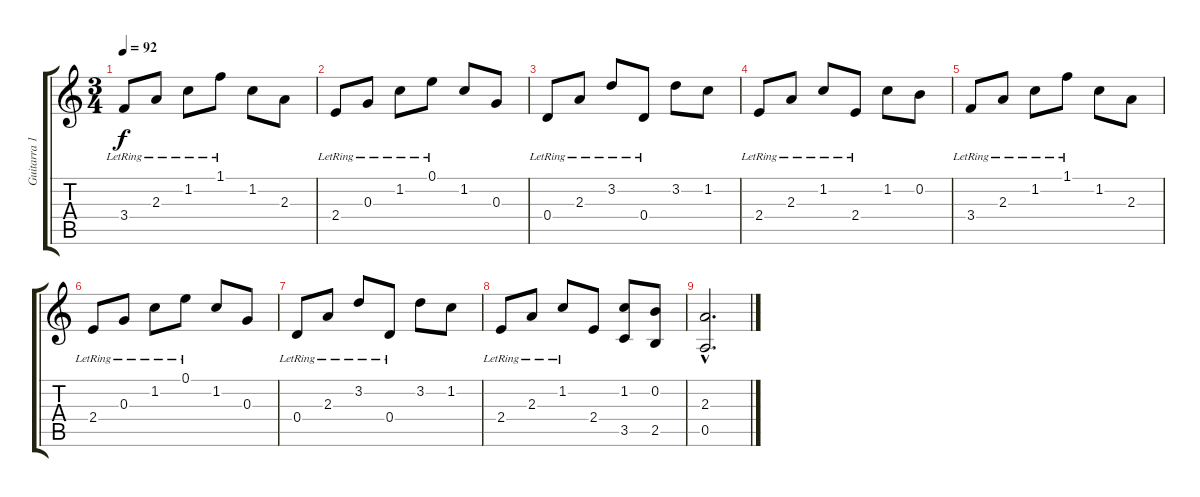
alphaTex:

\track ("Guitarra 1" "Guitarra 1") {instrument acousticguitarsteel}
\staff {score tabs}
\tuning (E4 B3 G3 D3 A2 E2) {hide}
\ts (3 4)
\tempo 92
\clef g2
\ks c
3.4{lr}.8{dy f volume 12} 2.3{lr}.8 1.2{lr}.8 1.1{lr}.8 1.2.8 2.3.8 |
2.4{lr}.8 0.3{lr}.8 1.2{lr}.8 0.1{lr}.8 1.2.8 0.3.8 |
0.4{lr}.8 2.3{lr}.8 3.2{lr}.8 0.4{lr}.8 3.2.8 1.2.8 |
2.4{lr}.8 2.3{lr}.8 1.2{lr}.8 2.4{lr}.8 1.2.8 0.2.8 |
3.4{lr}.8{volume 12} 2.3{lr}.8 1.2{lr}.8 1.1{lr}.8 1.2.8 2.3.8 |
2.4{lr}.8 0.3{lr}.8 1.2{lr}.8 0.1{lr}.8 1.2.8 0.3.8 |
0.4{lr}.8 2.3{lr}.8 3.2{lr}.8 0.4{lr}.8 3.2.8 1.2.8 |
2.4{lr}.8 2.3{lr}.8 1.2{lr}.8 2.4.8 (1.2 3.5).8 (0.2 2.5).8 |
(2.3{hac} 0.5{hac}).2{d}
